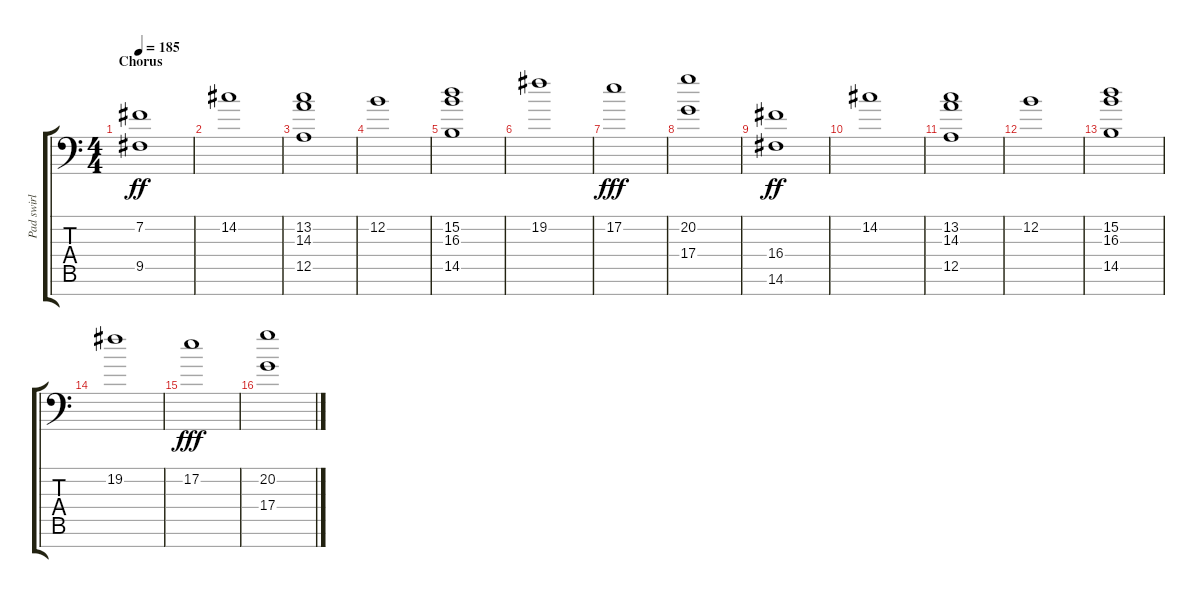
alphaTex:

\track ("Pad swirl" "Pad swirl") {instrument pad8sweep}
\staff {score tabs}
\tuning (C8 B3 G3 D3 A2 E2 C-1) {hide}
\ts (4 4)
\section ("" "Chorus")
\tempo 185
\clef f4
\ks c
(7.2 9.5).1{dy ff} |
14.2.1 |
(13.2 14.3 12.5).1 |
12.2.1 |
(15.2 16.3 14.5).1 |
19.2.1 |
17.2.1{dy fff} |
(20.2 17.4).1 |
(16.4 14.6).1{dy ff} |
14.2.1 |
(13.2 14.3 12.5).1 |
12.2.1 |
(15.2 16.3 14.5).1 |
19.2.1 |
17.2.1{dy fff} |
(20.2 17.4).1
